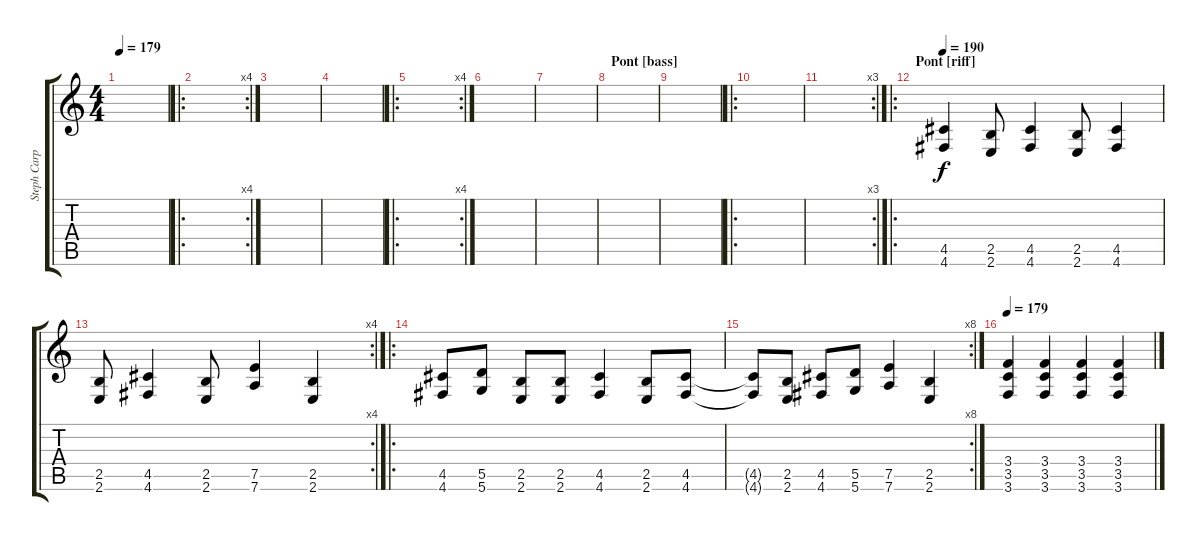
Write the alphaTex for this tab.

\track ("Steph Carpenter [backup]" "Steph Carp") {instrument overdrivenguitar}
\staff {score tabs}
\tuning (E4 B3 G3 D3 A2 D2) {hide}
\ts (4 4)
\tempo 179
\clef g2
\ks c
|
\ro
\rc 4
|
|
|
\ro
\rc 4
|
|
|
\section ("" "Pont [bass]")
|
|
\ro
|
\rc 3
|
\ro
\section ("" "Pont [riff]")
\tempo 190
(4.5 4.6).4{instrument distortionguitar} (2.5 2.6).8 (4.5 4.6).4 (2.5 2.6).8 (4.5 4.6).4 |
\rc 4
(2.5 2.6).8 (4.5 4.6).4 (2.5 2.6).8 (7.5 7.6).4 (2.5 2.6).4 |
\ro
(4.5 4.6).8 (5.5 5.6).8 (2.5 2.6).8 (2.5 2.6).8 (4.5 4.6).4 (2.5 2.6).8 (4.5 4.6).8 |
\rc 8
(4.5{t} 4.6{t}).8 (2.5 2.6).8 (4.5 4.6).8 (5.5 5.6).8 (7.5 7.6).4 (2.5 2.6).4 |
\tempo 179
(3.4 3.5 3.6).4{volume 8} (3.4 3.5 3.6).4 (3.4 3.5 3.6).4 (3.4 3.5 3.6).4
